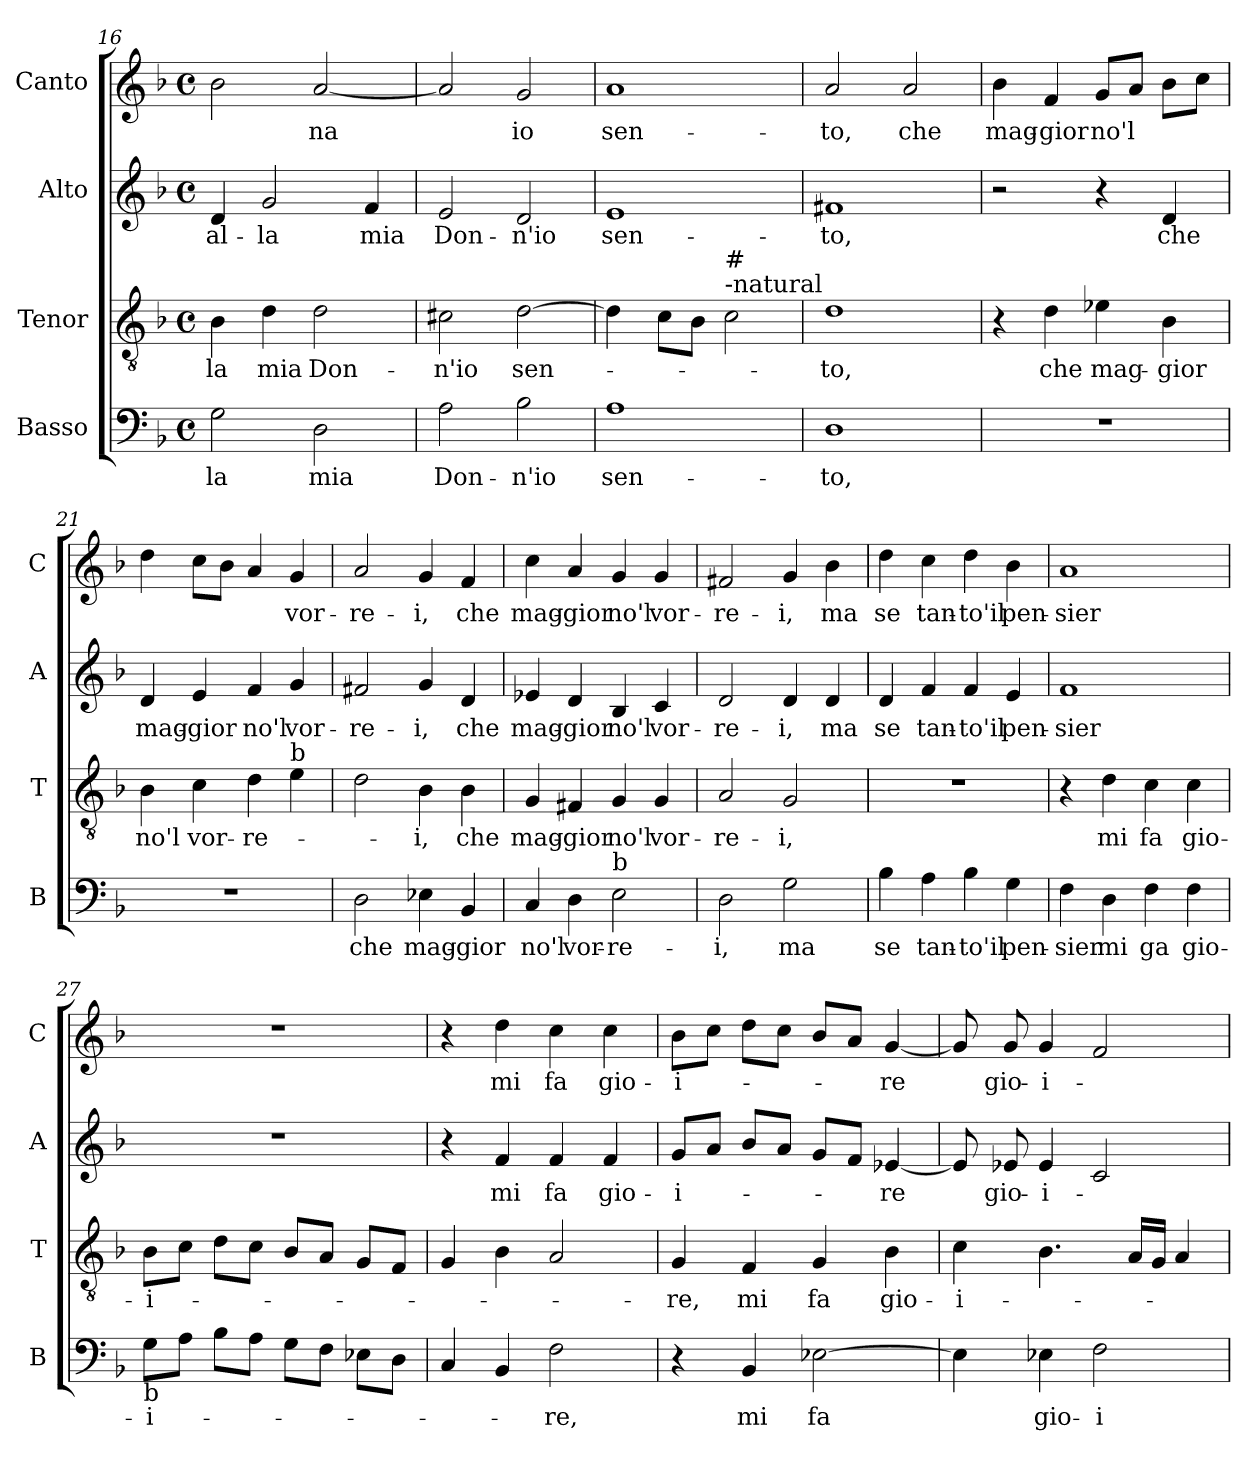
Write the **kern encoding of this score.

**kern	**text	**kern	**text	**kern	**text	**kern	**text
*part4	*part4	*part3	*part3	*part2	*part2	*part1	*part1
*staff4	*staff4	*staff3	*staff3	*staff2	*staff2	*staff1	*staff1
*I"Basso	*	*I"Tenor	*	*I"Alto	*	*I"Canto	*
*I'B	*	*I'T	*	*I'A	*	*I'C	*
*clefF4	*	*clefGv2	*	*clefG2	*	*clefG2	*
*k[b-]	*	*k[b-]	*	*k[b-]	*	*k[b-]	*
*F:	*	*F:	*	*F:	*	*F:	*
*M4/4	*	*M4/4	*	*M4/4	*	*M4/4	*
*met(c)	*	*met(c)	*	*met(c)	*	*met(c)	*
=16	=16	=16	=16	=16	=16	=16	=16
!	!LO:LY:b	!	!LO:LY:b	!	!LO:LY:b	!	!
2G\	-la	4B-\	-la	4d/	al-	2b-\	.
!	!	!	!LO:LY:b	!	!LO:LY:b	!	!
.	.	4d\	mia	2g/	-la	.	.
!	!LO:LY:b	!	!LO:LY:b	!	!	!	!LO:LY:b
2D\	mia	2d\	Don-	.	.	[2a/	-na
!	!	!	!	!	!LO:LY:b	!	!
.	.	.	.	4f/	mia	.	.
=17	=17	=17	=17	=17	=17	=17	=17
!	!LO:LY:b	!	!LO:LY:b	!	!LO:LY:b	!	!
2A\	Don-	2c#X\	-n'io	2e/	Don-	2a/]	.
!	!LO:LY:b	!	!LO:LY:b	!	!LO:LY:b	!	!LO:LY:b
2B-\	-n'io	[2d\	sen-	2d/	-n'io	2g/	io
!!LO:PB:g=z
=18	=18	=18	=18	=18	=18	=18	=18
!	!LO:LY:b	!	!	!	!LO:LY:b	!	!LO:LY:b
1A	sen-	4d\]	.	1e	sen-	1a	sen-
.	.	8c\L	.	.	.	.	.
.	.	8B-\J	.	.	.	.	.
!	!	!LO:TX:a:t=-natural	!	!	!	!	!
!	!	!LO:TX:a:t=#	!	!	!	!	!
.	.	2c\	.	.	.	.	.
=19	=19	=19	=19	=19	=19	=19	=19
!	!LO:LY:b	!	!LO:LY:b	!	!LO:LY:b	!	!LO:LY:b
1D	-to,	1d	-to,	1f#X	-to,	2a/	-to,
!	!	!	!	!	!	!	!LO:LY:b
.	.	.	.	.	.	2a/	che
=20	=20	=20	=20	=20	=20	=20	=20
!	!	!	!	!	!	!	!LO:LY:b
1r	.	4r	.	2r	.	4b-\	mag-
!	!	!	!LO:LY:b	!	!	!	!LO:LY:b
.	.	4d\	che	.	.	4f/	-gior
!	!	!	!LO:LY:b	!	!	!	!LO:LY:b
.	.	4e-X\	mag-	4r	.	8g/L	no'l
.	.	.	.	.	.	8a/J	.
!	!	!	!LO:LY:b	!	!LO:LY:b	!	!
.	.	4B-\	-gior	4d/	che	8b-\L	.
.	.	.	.	.	.	8cc\J	.
=21	=21	=21	=21	=21	=21	=21	=21
!	!	!	!LO:LY:b	!	!LO:LY:b	!	!
1r	.	4B-\	no'l	4d/	mag-	4dd\	.
!	!	!	!LO:LY:b	!	!LO:LY:b	!	!
.	.	4c\	vor-	4e/	-gior	8cc\L	.
.	.	.	.	.	.	8b-\J	.
!	!	!	!LO:LY:b	!	!LO:LY:b	!	!
.	.	4d\	-re-	4f/	no'l	4a/	.
!	!	!LO:TX:a:t=b	!	!	!	!	!
!	!	!	!	!	!LO:LY:b	!	!LO:LY:b
.	.	4e\	.	4g/	vor-	4g/	vor-
=22	=22	=22	=22	=22	=22	=22	=22
!	!LO:LY:b	!	!	!	!LO:LY:b	!	!LO:LY:b
2D\	che	2d\	.	2f#X/	-re-	2a/	-re-
!	!LO:LY:b	!	!LO:LY:b	!	!LO:LY:b	!	!LO:LY:b
4E-X\	mag-	4B-\	-i,	4g/	-i,	4g/	-i,
!	!LO:LY:b	!	!LO:LY:b	!	!LO:LY:b	!	!LO:LY:b
4BB-/	-gior	4B-\	che	4d/	che	4f/	che
=23	=23	=23	=23	=23	=23	=23	=23
!	!LO:LY:b	!	!LO:LY:b	!	!LO:LY:b	!	!LO:LY:b
4C/	no'l	4G/	mag-	4e-X/	mag-	4cc\	mag-
!	!LO:LY:b	!	!LO:LY:b	!	!LO:LY:b	!	!LO:LY:b
4D\	vor-	4F#X/	-gior	4d/	-gior	4a/	-gior
!LO:TX:a:t=b	!	!	!	!	!	!	!
!	!LO:LY:b	!	!LO:LY:b	!	!LO:LY:b	!	!LO:LY:b
2E\	-re-	4G/	no'l	4B-/	no'l	4g/	no'l
!	!	!	!LO:LY:b	!	!LO:LY:b	!	!LO:LY:b
.	.	4G/	vor-	4c/	vor-	4g/	vor-
!!LO:LB:g=z
=24	=24	=24	=24	=24	=24	=24	=24
!	!LO:LY:b	!	!LO:LY:b	!	!LO:LY:b	!	!LO:LY:b
2D\	-i,	2A/	-re-	2d/	-re-	2f#X/	-re-
!	!LO:LY:b	!	!LO:LY:b	!	!LO:LY:b	!	!LO:LY:b
2G\	ma	2G/	-i,	4d/	-i,	4g/	-i,
!	!	!	!	!	!LO:LY:b	!	!LO:LY:b
.	.	.	.	4d/	ma	4b-\	ma
=25	=25	=25	=25	=25	=25	=25	=25
!	!LO:LY:b	!	!	!	!LO:LY:b	!	!LO:LY:b
4B-\	se	1r	.	4d/	se	4dd\	se
!	!LO:LY:b	!	!	!	!LO:LY:b	!	!LO:LY:b
4A\	tan-	.	.	4f/	tan-	4cc\	tan-
!	!LO:LY:b	!	!	!	!LO:LY:b	!	!LO:LY:b
4B-\	-to'il	.	.	4f/	-to'il	4dd\	-to'il
!	!LO:LY:b	!	!	!	!LO:LY:b	!	!LO:LY:b
4G\	pen-	.	.	4e/	pen-	4b-\	pen-
=26	=26	=26	=26	=26	=26	=26	=26
!	!LO:LY:b	!	!	!	!LO:LY:b	!	!LO:LY:b
4F\	-sier	4r	.	1f	-sier	1a	-sier
!	!LO:LY:b	!	!LO:LY:b	!	!	!	!
4D\	mi	4d\	mi	.	.	.	.
!	!LO:LY:b	!	!LO:LY:b	!	!	!	!
4F\	ga	4c\	fa	.	.	.	.
!	!LO:LY:b	!	!LO:LY:b	!	!	!	!
4F\	gio-	4c\	gio-	.	.	.	.
=27	=27	=27	=27	=27	=27	=27	=27
!LO:TX:b:t=b	!	!	!	!	!	!	!
!	!LO:LY:b	!	!LO:LY:b	!	!	!	!
8G\L	-i-	8B-\L	-i-	1r	.	1r	.
8A\J	.	8c\J	.	.	.	.	.
8B-\L	.	8d\L	.	.	.	.	.
8A\J	.	8c\J	.	.	.	.	.
8G\L	.	8B-/L	.	.	.	.	.
8F\J	.	8A/J	.	.	.	.	.
8E-X\L	.	8G/L	.	.	.	.	.
8D\J	.	8F/J	.	.	.	.	.
=28	=28	=28	=28	=28	=28	=28	=28
4C/	.	4G/	.	4r	.	4r	.
!	!	!	!	!	!LO:LY:b	!	!LO:LY:b
4BB-/	.	4B-\	.	4f/	mi	4dd\	mi
!	!LO:LY:b	!	!	!	!LO:LY:b	!	!LO:LY:b
2F\	-re,	2A/	.	4f/	fa	4cc\	fa
!	!	!	!	!	!LO:LY:b	!	!LO:LY:b
.	.	.	.	4f/	gio-	4cc\	gio-
=29	=29	=29	=29	=29	=29	=29	=29
!	!	!	!LO:LY:b	!	!LO:LY:b	!	!LO:LY:b
4r	.	4G/	-re,	8g/L	-i-	8b-\L	-i-
.	.	.	.	8a/J	.	8cc\J	.
!	!LO:LY:b	!	!LO:LY:b	!	!	!	!
4BB-/	mi	4F/	mi	8b-/L	.	8dd\L	.
.	.	.	.	8a/J	.	8cc\J	.
!	!LO:LY:b	!	!LO:LY:b	!	!	!	!
[2E-X\	fa	4G/	fa	8g/L	.	8b-/L	.
.	.	.	.	8f/J	.	8a/J	.
!	!	!	!LO:LY:b	!	!LO:LY:b	!	!LO:LY:b
.	.	4B-\	gio-	[4e-X/	-re	[4g/	-re
!!LO:LB:g=z
=30	=30	=30	=30	=30	=30	=30	=30
!	!	!	!LO:LY:b	!	!	!	!
4E-\]	.	4c\	-i-	8e-/]	.	8g/]	.
!	!	!	!	!	!LO:LY:b	!	!LO:LY:b
.	.	.	.	8e-X/	gio-	8g/	gio-
!	!LO:LY:b	!	!	!	!LO:LY:b	!	!LO:LY:b
4E-X\	gio-	4.B-\	.	4e-/	-i-	4g/	-i-
!	!LO:LY:b	!	!	!	!	!	!
2F\	-i-	.	.	2c/	.	2f/	.
.	.	16A/LL	.	.	.	.	.
.	.	16G/JJ	.	.	.	.	.
.	.	4A/	.	.	.	.	.
=	=	=	=	=	=	=	=
*-	*-	*-	*-	*-	*-	*-	*-
